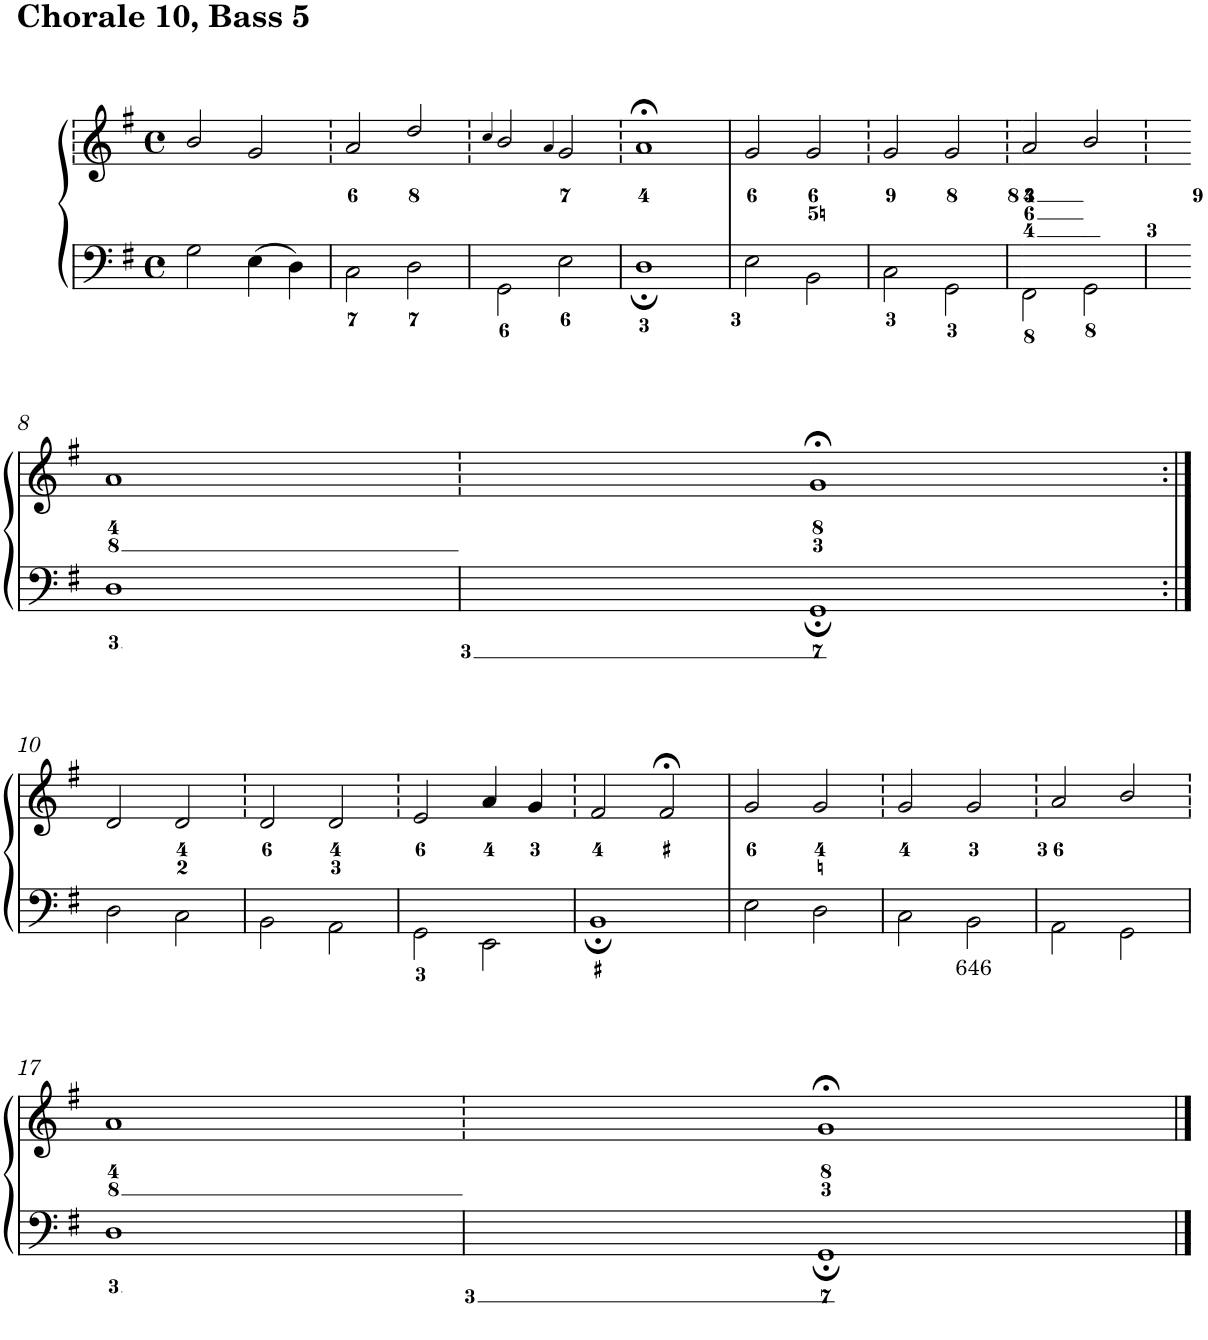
**kern	**text	**kern
*part1	*part1	*part1
*staff2	*staff2	*staff1
*I"Piano	*	*
*I'Pno.	*	*
*clefF4	*	*clefG2
*k[f#]	*	*k[f#]
*G:	*	*G:
*M4/4	*	*M4/4
*met(c)	*	*met(c)
=1	=1	=1
2G\	.	2b/
4E\	.	2g/
4D\	.	.
=2	=2	=2
2C\	.	2a/
2D\	.	2dd/
=3	=3	=3
.	.	4qcc/
2GG\	.	2b/
.	.	4qa/
2E\	.	2g/
=4	=4	=4
1D;	.	1a;<
=5	=5	=5
2E\	.	2g/
2BB\	.	2g/
=6	=6	=6
2C\	.	2g/
2GG\	.	2g/
=7	=7	=7
2FF#\	.	2a/
2GG\	.	2b/
!!LO:LB:g=z
=8	=8	=8
1D	.	1a
=9	=9	=9
1GG;	.	1g;<
!!LO:LB:g=z
=10:|!	=10:|!	=10:|!
2D\	.	2d/
2C\	.	2d/
=11	=11	=11
2BB\	.	2d/
2AA\	.	2d/
=12	=12	=12
2GG\	.	2e/
2EE\	.	4a/
.	.	4g/
=13	=13	=13
1BB;	.	2f#/
.	.	2f#;</
=14	=14	=14
2E\	.	2g/
2D\	.	2g/
=15	=15	=15
2C\	.	2g/
!	!LO:LY:b	!
2BB\	646	2g/
=16	=16	=16
2AA\	.	2a/
2GG\	.	2b/
!!LO:LB:g=z
=17	=17	=17
1D	.	1a
=18	=18	=18
1GG;	.	1g;<
==	==	==
*-	*-	*-
